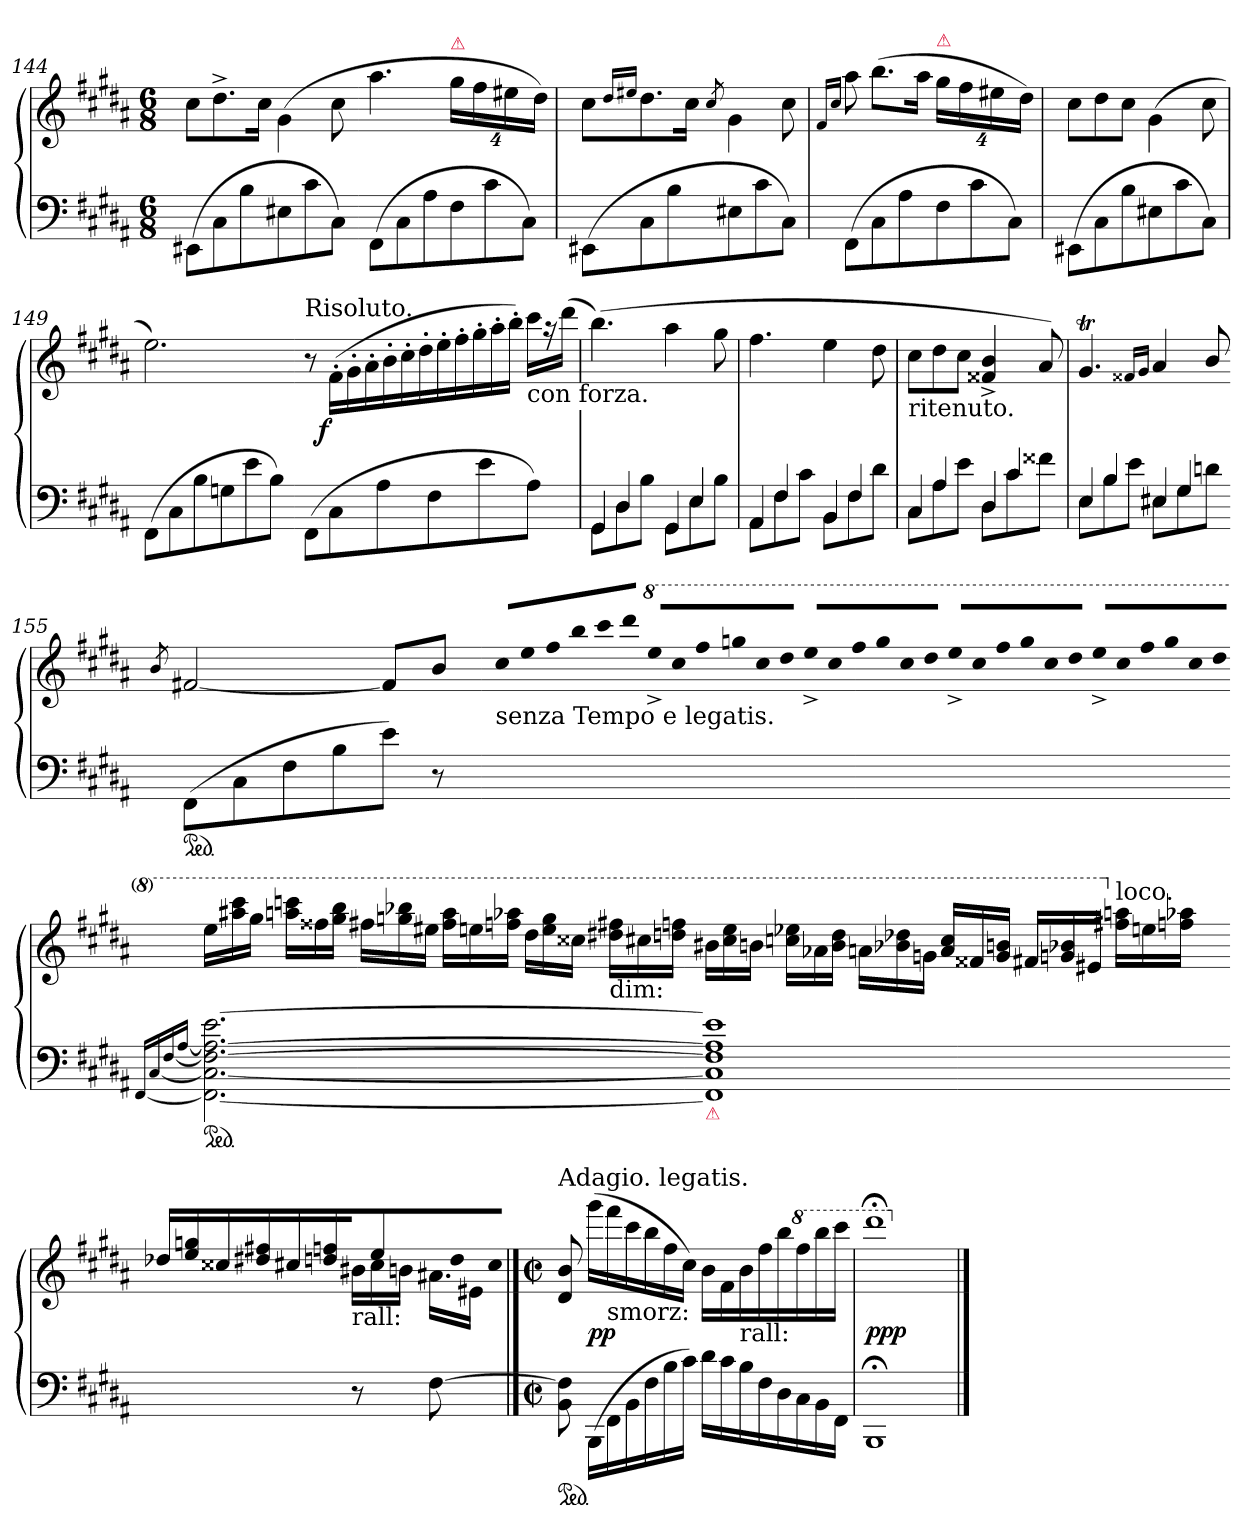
**kern	**kern	**dynam
*part1	*part1	*part1
*staff2	*staff1	*staff1/2
*clefF4	*clefG2	*
*k[f#c#g#d#a#]	*k[f#c#g#d#a#]	*
*M6/8	*M6/8	*
=144	=144	=144
(>8EE#XL	8cc#L	.
8C#	8.dd#^>	.
8B	.	.
.	16cc#Jk	.
8E#X	(>4g#\	.
8c#	.	.
8C#J)	8cc#	.
=145-	=145-	=145-
(>8FF#L	4.aa#	.
8C#	.	.
8A#	.	.
!	!LO:TX:a:color=crimson:t=⚠	!
8F#	32%3gg#LL	.
.	32%3ff#	.
8c#	.	.
.	32%3ee#X	.
8C#J)	.	.
.	32%3dd#JJ)	.
=146	=146	=146
(>8EE#XL	8cc#L	.
.	16qdd#/LL	.
.	16qee#X/JJ	.
8C#	8.dd#	.
8B	.	.
.	16cc#Jk	.
.	8qcc#/	.
8E#X	4g#\	.
8c#	.	.
8C#J)	8cc#	.
=147	=147	=147
.	16qf#/LL	.
.	16qcc#/JJ	.
(>8FF#L	8aa#	.
8C#	(>8.bbL	.
8A#	.	.
.	16aa#Jk	.
!	!LO:TX:a:color=crimson:t=⚠	!
8F#	32%3gg#LL	.
.	32%3ff#	.
8c#	.	.
.	32%3ee#X	.
8C#J)	.	.
.	32%3dd#JJ)	.
=148	=148	=148
(>8EE#XL	8cc#L	.
8C#	8dd#	.
8B	8cc#J	.
8E#X	(>4g#\	.
8c#	.	.
8C#J)	8cc#	.
=149	=149	=149
(>8FF#L	2.ee)	.
8C#	.	.
8B	.	.
8Gn	.	.
8e	.	.
8BJ)	.	.
=150-	=150-	=150-
!	!LO:TX:a:t=Risoluto.	!
(>8FF#L	8r	.
*	*Xtuplet	*
!	!	!LO:DY:rj
8C#	(>22f#'>LL	f
.	22g#'>	.
.	22a#'>	.
8A#	.	.
.	22b'>	.
.	22cc#'>	.
.	22dd#'>	.
8F#	.	.
.	22ee'>	.
.	22ff#'>	.
.	22gg#'>	.
8e	.	.
.	22aa#'>	.
.	22bb'>JJ)	.
!	!LO:TX:b:t=con forza.	!
8A#J)	24ccc#LL	.
.	24raa	.
.	(>24ddd#JJ	.
=151	=151	=151
*^	*	*
*	*^	*	*
8rgyy	8GG#L	4GG#/	(>4.bb)	.
4D#	8D#	.	.	.
.	8BJ	8rDDDyy	.	.
8rgyy	8GG#L	4GG#/	4aa#	.
4E	8E	.	.	.
.	8BJ	8rDDDyy	8gg#	.
=152	=152	=152	=152	=152
8rbyy	8AA#L	4AA#/	4.ff#	.
4F#	8F#	.	.	.
.	8c#J	8rFFFyy	.	.
8rbyy	8BBL	4BB/	4ee	.
4F#	8F#	.	.	.
.	8d#J	8rFFFyy	8dd#	.
=153	=153	=153	=153	=153
!	!	!	!LO:TX:b:t=ritenuto.	!
8rbyy	8C#L	4C#/	8cc#L	.
4A#	8A#	.	8dd#	.
.	8eJ	8rAAAyy	8cc#J	.
8rbyy	8D#L	4D#/	4f##X^< 4b^<	.
4c#	8c#	.	.	.
.	8f##XJ	8rAAAyy	8a#)	.
=154	=154	=154	=154	=154
8rbyy	8EL	4E/	4.g#T	.
4B	8B	.	.	.
.	8eJ	8rCCyy	.	.
.	.	.	16qf##X/LL	.
.	.	.	16qg#/JJ	.
8rffyy	8E#XL	4E#X/	4a#	.
4G#	8G#	.	.	.
.	8dnJ	8rAAAyy	8b/	.
*v	*v	*v	*	*
=155-	=155-	=155-
.	8qb/	.
!LO:TX:b:color=crimson:t=⚠	!	!
*ped	*	*
(8FF#L	[2f#X/	.
8C#	.	.
8F#	.	.
8B	.	.
8eJ)	8f#L]	.
8r	8bJ	.
=-	=-	=-
!	!LO:TX:b:t=senza Tempo e legatis.	!
!	!LO:N:vis=8	!
2.ryy	24cc#!/L	.
!	!LO:N:vis=8	!
.	24ee!/	.
!	!LO:N:vis=8	!
.	24ff#!/	.
!	!LO:N:vis=8	!
.	24bb!/	.
!	!LO:N:vis=8	!
.	24ccc#!/	.
!	!LO:N:vis=8	!
.	24ddd#!/J	.
*	*8va	*
!	!LO:N:vis=16	!
.	48eee^<!/LL	.
!	!LO:N:vis=16	!
.	48ccc#!/	.
!	!LO:N:vis=16	!
.	48fff#!/	.
!	!LO:N:vis=16	!
.	48gggn!/	.
!	!LO:N:vis=16	!
.	48ccc#!/	.
!	!LO:N:vis=16	!
.	48ddd#!/JJ	.
!	!LO:N:vis=16	!
.	48eee^<!/LL	.
!	!LO:N:vis=16	!
.	48ccc#!/	.
!	!LO:N:vis=16	!
.	48fff#!/	.
!	!LO:N:vis=16	!
.	48ggg!/	.
!	!LO:N:vis=16	!
.	48ccc#!/	.
!	!LO:N:vis=16	!
.	48ddd#!/JJ	.
!	!LO:N:vis=16	!
.	48eee^<!/LL	.
!	!LO:N:vis=16	!
.	48ccc#!/	.
!	!LO:N:vis=16	!
.	48fff#!/	.
!	!LO:N:vis=16	!
.	48ggg!/	.
!	!LO:N:vis=16	!
.	48ccc#!/	.
!	!LO:N:vis=16	!
.	48ddd#!/JJ	.
!	!LO:N:vis=16	!
.	48eee^<!/LL	.
!	!LO:N:vis=16	!
.	48ccc#!/	.
!	!LO:N:vis=16	!
.	48fff#!/	.
!	!LO:N:vis=16	!
.	48ggg!/	.
!	!LO:N:vis=16	!
.	48ccc#!/	.
!	!LO:N:vis=16	!
.	48ddd#!/JJ	.
=-	=-	=-
[16qFF#LL	.	.
[16qC#	.	.
[16qF#	.	.
[16qA#JJ	.	.
!LO:TX:b:color=crimson:t=⚠	!	!
!LO:TX:b:color=crimson:t=⚠	!	!
*ped	*	*
2.FF#_ 2.C#_ 2.F#_ 2.A#_ [2.e	24eee!LL	.
.	24aaa#X! 24cccc#!	.
.	24ggg!JJ	.
.	24aaan! 24ccccn!LL	.
.	24fff##X!	.
.	24ggg! 24bbb!JJ	.
.	24fff#X!LL	.
.	24gggn! 24bbb-X!	.
.	24eee#X!JJ	.
.	24fff#! 24aaa!LL	.
.	24eeen!	.
.	24fffn! 24aaa-X!JJ	.
.	24ddd#!LL	.
.	24eee! 24ggg!	.
.	24ccc##X!JJ	.
!	!LO:TX:c:t=dim&colon;	!
.	24ddd#X! 24fff#X!LL	.
.	24ccc#X!	.
.	24dddn! 24fffn!JJ	.
=-	=-	=-
!LO:TX:b:color=crimson:t=⚠	!	!
1FF#] 1C#] 1F#] 1A#] 1e]	24bb#X!LL	.
.	24ccc#! 24eee!	.
.	24bbn!JJ	.
.	24cccn! 24eee-X!LL	.
.	24aa-X!	.
.	24bb! 24ddd!JJ	.
.	24aan!LL	.
.	24bb-X! 24ddd-X!	.
.	24ggn!JJ	.
.	24aa! 24ccc!LL	.
.	24ff##X!	.
.	24gg! 24bbn!JJ	.
.	24ff#X!LL	.
.	24ggn! 24bb-X!	.
.	24ee#X!JJ	.
*	*X8va	*
!	!LO:TX:a:t=loco.	!
.	24ff#! 24aa!LL	.
.	24een!	.
.	24ffn! 24aa-X!JJ	.
.	4ryy	.
=-	=-	=-
*	*^	*
4ryy	24dd-X!/LL	4ryy	.
.	24ee!/ 24ggn!/	.	.
.	24cc##X!/JJ	.	.
.	24dd#X!/ 24ff#X!/LL	.	.
.	24cc#X!/	.	.
.	24ddn!/ 24ffn!/JJ	.	.
!	!LO:TX:b:t=rall&colon;	!	!
8r	24ryy	24b#X!\LL	.
.	6ee!	24cc#!\	.
.	.	24bn!\JJ	.
[8F#	.	16.a#!\LL	.
!	!LO:N:vis=16	!	!
.	48dd!	.	.
!	!	!LO:N:vis=16	!
.	.	32e#X!\JJ	.
!	!LO:N:vis=16	!	!
.	48cc#!JJ	.	.
*	*v	*v	*
==156	==156	==156
*M2/2	*M2/2	*
*met(c|)	*met(c|)	*
!	!LO:TX:a:t=Adagio. legatis.	!
*ped	*	*
8BB 8F#]	8d# 8b	.
(>16BBB\LL	(>16ggg#LL	pp
!	!LO:TX:b:t=smorz&colon;	!
16FF#	16fff#	.
16BB	16ccc#	.
16F#	16bb	.
16B	16ff#	.
16c#JJ)	16cc#JJ)	.
16d#LL	16bLL	.
16c#	16f#	.
!	!LO:TX:b:t=rall&colon;	!
16B	16b	.
16F#	16ff#	.
16D#	16bb	.
*	*8va	*
16C#	16fff#	.
16BB	16bbb	.
16FF#JJ	16cccc#JJ	.
=157	=157	=157
1BBB;	1dddd#;<	ppp
*	*X8va	*
==	==	==
*-	*-	*-
